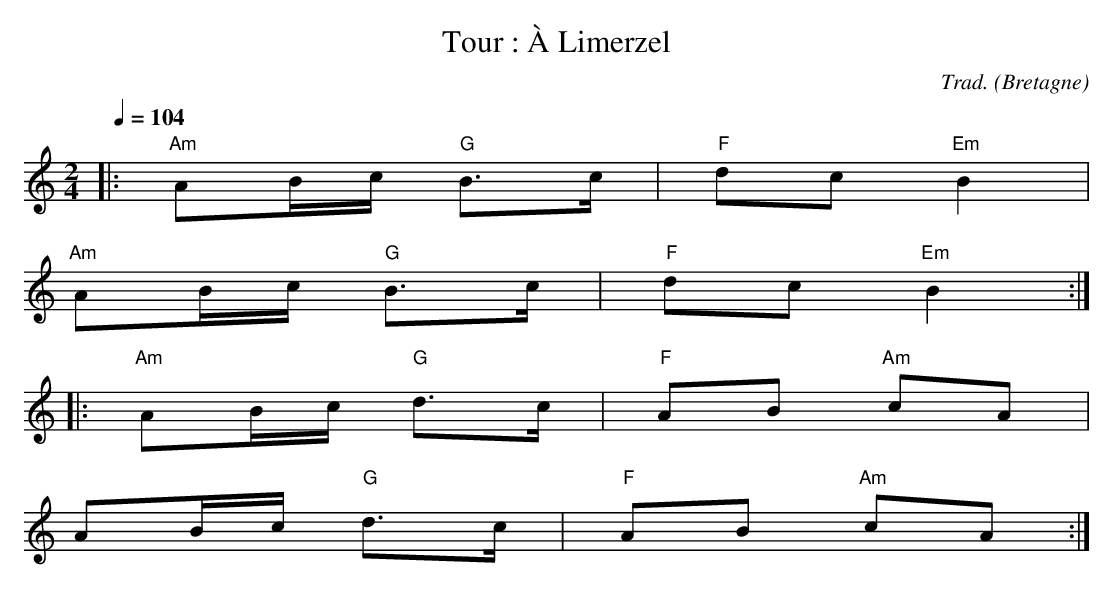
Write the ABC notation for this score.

X:1
T:Tour : À Limerzel
C:Trad.
O:Bretagne
M:2/4
L:1/16
Q:1/4=104
K:C
|: "Am"A2Bc "G"B3c | "F"d2c2 "Em"B4 |
"Am"A2Bc "G"B3c | "F"d2c2 "Em"B4 ::
"Am"A2Bc "G"d3c | "F"A2B2 "Am"c2A2 |
A2Bc "G"d3c | "F"A2B2 "Am"c2A2 :|
